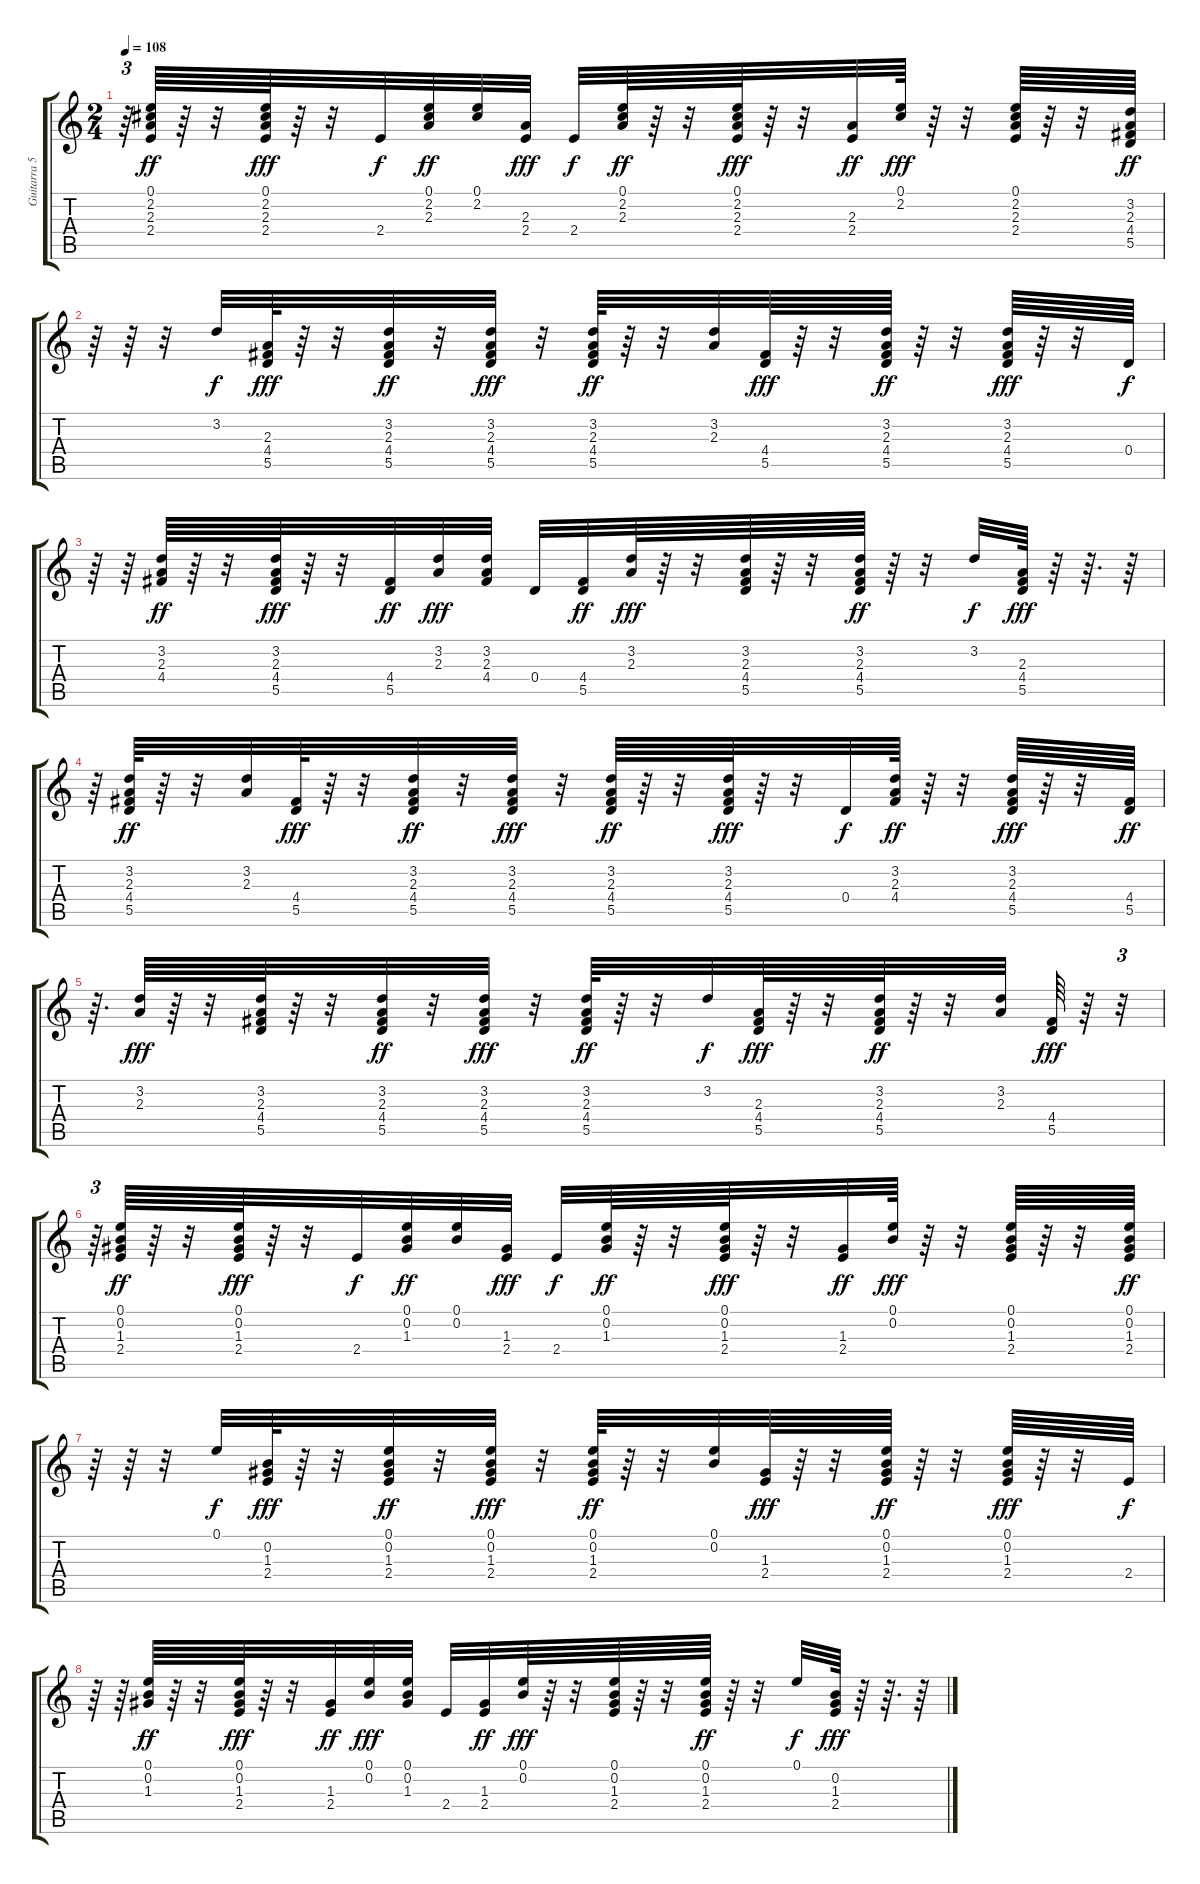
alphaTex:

\track ("Guitarra 5" "Guitarra 5") {instrument acousticguitarsteel}
\staff {score tabs}
\tuning (E4 B3 G3 D3 A2 E2) {hide}
\ts (2 4)
\tempo 108
\clef g2
\ks c
r.64{tu (3 2) dy fff} (0.1 2.2 2.3 2.4).64{dy ff} r.64 r.32 (0.1 2.2 2.3 2.4).64{dy fff} r.64 r.32 2.4.32{dy f} (0.1 2.2 2.3).32{dy ff} (0.1 2.2).32 (2.3 2.4).32{dy fff} 2.4.32{dy f} (0.1 2.2 2.3).64{dy ff} r.64 r.32 (0.1 2.2 2.3 2.4).64{dy fff} r.64 r.32 (2.3 2.4).32{dy ff} (0.1 2.2).64{dy fff} r.64 r.32 (0.1 2.2 2.3 2.4).64 r.64 r.32 (3.2 2.3 4.4 5.5).64{dy ff} |
r.64 r.64 r.32 3.2.32{dy f} (2.3 4.4 5.5).64{dy fff} r.64 r.32 (3.2 2.3 4.4 5.5).32{dy ff} r.32 (3.2 2.3 4.4 5.5).32{dy fff} r.32 (3.2 2.3 4.4 5.5).64{dy ff} r.64 r.32 (3.2 2.3).32 (4.4 5.5).64{dy fff} r.64 r.32 (3.2 2.3 4.4 5.5).64{dy ff} r.64 r.32 (3.2 2.3 4.4 5.5).64{dy fff} r.64 r.32 0.4.64{dy f} |
r.64 r.64 (3.2 2.3 4.4).64{dy ff} r.64 r.32 (3.2 2.3 4.4 5.5).64{dy fff} r.64 r.32 (4.4 5.5).32{dy ff} (3.2 2.3).32{dy fff} (3.2 2.3 4.4).32 0.4.32 (4.4 5.5).32{dy ff} (3.2 2.3).64{dy fff} r.64 r.32 (3.2 2.3 4.4 5.5).64 r.64 r.32 (3.2 2.3 4.4 5.5).64{dy ff} r.64 r.32 3.2.32{dy f} (2.3 4.4 5.5).64{dy fff} r.64 r.64{d} r.64 |
r.64 (3.2 2.3 4.4 5.5).64{dy ff} r.64 r.32 (3.2 2.3).32 (4.4 5.5).64{dy fff} r.64 r.32 (3.2 2.3 4.4 5.5).32{dy ff} r.32 (3.2 2.3 4.4 5.5).32{dy fff} r.32 (3.2 2.3 4.4 5.5).64{dy ff} r.64 r.32 (3.2 2.3 4.4 5.5).64{dy fff} r.64 r.32 0.4.32{dy f} (3.2 2.3 4.4).64{dy ff} r.64 r.32 (3.2 2.3 4.4 5.5).64{dy fff} r.64 r.32 (4.4 5.5).64{dy ff} |
r.64{d} (3.2 2.3).64{dy fff} r.64 r.32 (3.2 2.3 4.4 5.5).64 r.64 r.32 (3.2 2.3 4.4 5.5).32{dy ff} r.32 (3.2 2.3 4.4 5.5).32{dy fff} r.32 (3.2 2.3 4.4 5.5).64{dy ff} r.64 r.32 3.2.32{dy f} (2.3 4.4 5.5).64{dy fff} r.64 r.32 (3.2 2.3 4.4 5.5).64{dy ff} r.64 r.32 (3.2 2.3).32 (4.4 5.5).64{dy fff} r.64 r.32{tu (3 2)} |
r.64{tu (3 2)} (0.1 0.2 1.3 2.4).64{dy ff} r.64 r.32 (0.1 0.2 1.3 2.4).64{dy fff} r.64 r.32 2.4.32{dy f} (0.1 0.2 1.3).32{dy ff} (0.1 0.2).32 (1.3 2.4).32{dy fff} 2.4.32{dy f} (0.1 0.2 1.3).64{dy ff} r.64 r.32 (0.1 0.2 1.3 2.4).64{dy fff} r.64 r.32 (1.3 2.4).32{dy ff} (0.1 0.2).64{dy fff} r.64 r.32 (0.1 0.2 1.3 2.4).64 r.64 r.32 (0.1 0.2 1.3 2.4).64{dy ff} |
r.64 r.64 r.32 0.1.32{dy f} (0.2 1.3 2.4).64{dy fff} r.64 r.32 (0.1 0.2 1.3 2.4).32{dy ff} r.32 (0.1 0.2 1.3 2.4).32{dy fff} r.32 (0.1 0.2 1.3 2.4).64{dy ff} r.64 r.32 (0.1 0.2).32 (1.3 2.4).64{dy fff} r.64 r.32 (0.1 0.2 1.3 2.4).64{dy ff} r.64 r.32 (0.1 0.2 1.3 2.4).64{dy fff} r.64 r.32 2.4.64{dy f} |
r.64 r.64 (0.1 0.2 1.3).64{dy ff} r.64 r.32 (0.1 0.2 1.3 2.4).64{dy fff} r.64 r.32 (1.3 2.4).32{dy ff} (0.1 0.2).32{dy fff} (0.1 0.2 1.3).32 2.4.32 (1.3 2.4).32{dy ff} (0.1 0.2).64{dy fff} r.64 r.32 (0.1 0.2 1.3 2.4).64 r.64 r.32 (0.1 0.2 1.3 2.4).64{dy ff} r.64 r.32 0.1.32{dy f} (0.2 1.3 2.4).64{dy fff} r.64 r.64{d} r.64
